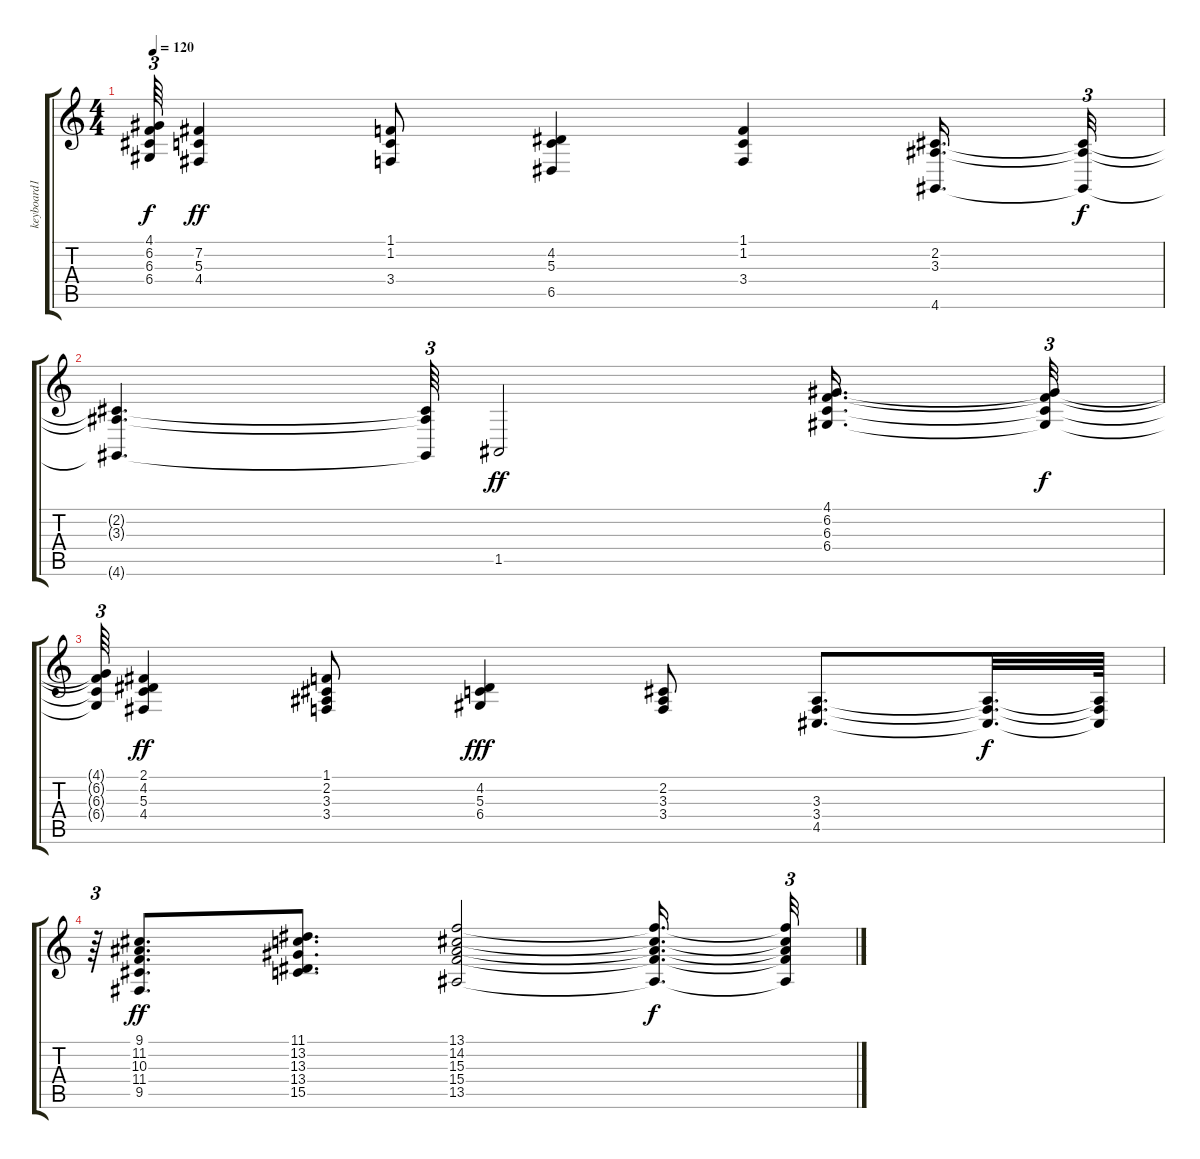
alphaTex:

\track ("keyboard1" "keyboard1") {instrument brightacousticpiano}
\staff {score tabs}
\tuning (E4 B3 G3 D3 A2 E2) {hide}
\ts (4 4)
\tempo 120
\clef g2
\ks c
(4.1{t} 6.2{t} 6.3{t} 6.4{t}).64{tu (3 2) dy f} (7.2 5.3 4.4).4{dy ff} (1.1 1.2 3.4).8 (4.2 5.3 6.5).4 (1.1 1.2 3.4).4 (2.2 3.3 4.6).16{d} (2.2{t} 3.3{t} 4.6{t}).32{tu (3 2) dy f} |
(2.2{t} 3.3{t} 4.6{t}).4{d} (2.2{t} 3.3{t} 4.6{t}).64{tu (3 2)} 1.5.2{dy ff} (4.1 6.2 6.3 6.4).16{d} (4.1{t} 6.2{t} 6.3{t} 6.4{t}).32{tu (3 2) dy f} |
(4.1{t} 6.2{t} 6.3{t} 6.4{t}).64{tu (3 2)} (2.1 4.2 5.3 4.4).4{dy ff} (1.1 2.2 3.3 3.4).8 (4.2 5.3 6.4).4{dy fff} (2.2 3.3 3.4).8 (3.3 3.4 4.5).8{d} (3.3{t} 3.4{t} 4.5{t}).32{d dy f} (3.3{t} 3.4{t} 4.5{t}).64 |
r.64{tu (3 2)} (9.1 11.2 10.3 11.4 9.5).8{d dy ff} (11.1 13.2 13.3 13.4 15.5).8{d} (13.1 14.2 15.3 15.4 13.5).2 (13.1{t} 14.2{t} 15.3{t} 15.4{t} 13.5{t}).16{d dy f} (13.1{t} 14.2{t} 15.3{t} 15.4{t} 13.5{t}).32{tu (3 2)}
